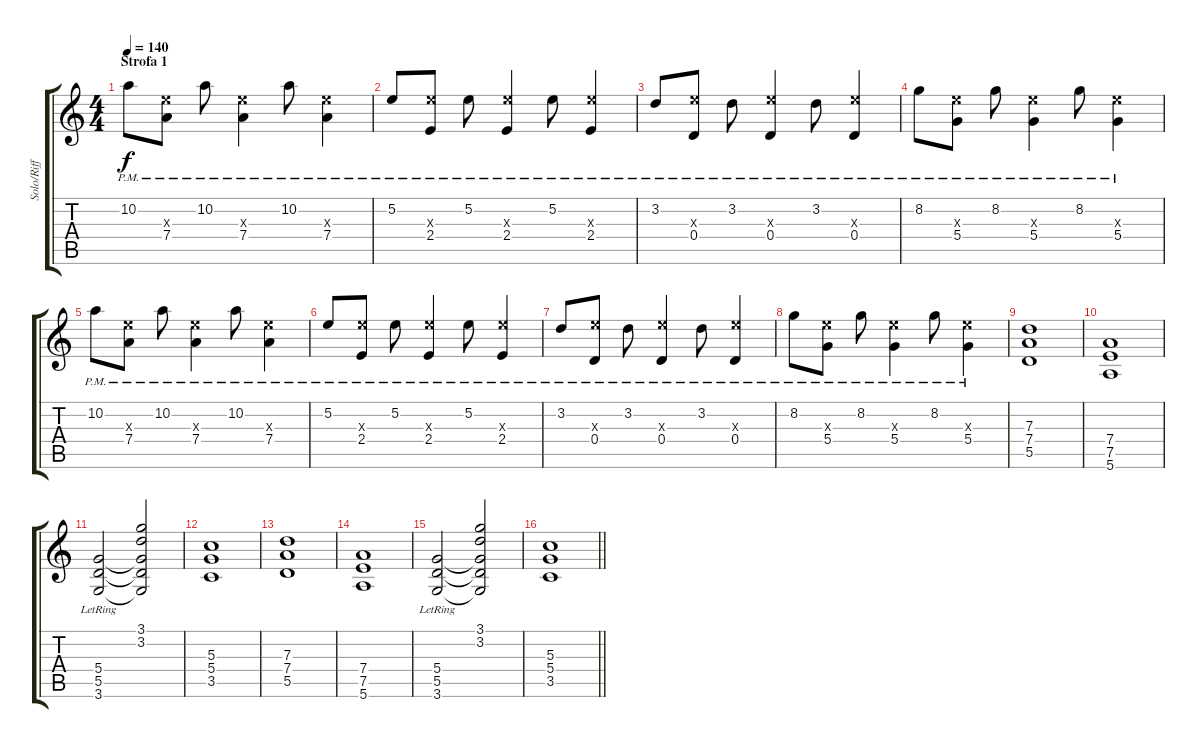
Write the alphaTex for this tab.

\track ("Solo/Riff" "Solo/Riff") {instrument overdrivenguitar}
\staff {score tabs}
\tuning (E4 B3 G3 D3 A2 E2) {hide}
\ts (4 4)
\section ("" "Strofa 1")
\tempo 140
\clef g2
\ks c
10.2{pm}.8{dy f volume 8 instrument overdrivenguitar} (9.3{pm x} 7.4{pm}).8 10.2{pm}.8 (9.3{pm x} 7.4{pm}).4 10.2{pm}.8 (9.3{pm x} 7.4{pm}).4 |
5.2{pm}.8 (9.3{pm x} 2.4{pm}).8 5.2{pm}.8 (9.3{pm x} 2.4{pm}).4 5.2{pm}.8 (9.3{pm x} 2.4{pm}).4 |
3.2{pm}.8 (9.3{pm x} 0.4{pm}).8 3.2{pm}.8 (9.3{pm x} 0.4{pm}).4 3.2{pm}.8 (9.3{pm x} 0.4{pm}).4 |
8.2{pm}.8 (9.3{pm x} 5.4{pm}).8 8.2{pm}.8 (9.3{pm x} 5.4{pm}).4 8.2{pm}.8 (9.3{pm x} 5.4{pm}).4 |
10.2{pm}.8{volume 8 instrument overdrivenguitar} (9.3{pm x} 7.4{pm}).8 10.2{pm}.8 (9.3{pm x} 7.4{pm}).4 10.2{pm}.8 (9.3{pm x} 7.4{pm}).4 |
5.2{pm}.8 (9.3{pm x} 2.4{pm}).8 5.2{pm}.8 (9.3{pm x} 2.4{pm}).4 5.2{pm}.8 (9.3{pm x} 2.4{pm}).4 |
3.2{pm}.8 (9.3{pm x} 0.4{pm}).8 3.2{pm}.8 (9.3{pm x} 0.4{pm}).4 3.2{pm}.8 (9.3{pm x} 0.4{pm}).4 |
8.2{pm}.8 (9.3{pm x} 5.4{pm}).8 8.2{pm}.8 (9.3{pm x} 5.4{pm}).4 8.2{pm}.8 (9.3{pm x} 5.4{pm}).4 |
(7.3 7.4 5.5).1 |
(7.4 7.5 5.6).1 |
(5.4{lr} 5.5{lr} 3.6{lr}).2 (3.1 3.2 5.4{t} 5.5{t} 3.6{t}).2 |
(5.3 5.4 3.5).1 |
(7.3 7.4 5.5).1 |
(7.4 7.5 5.6).1 |
(5.4{lr} 5.5{lr} 3.6{lr}).2 (3.1 3.2 5.4{t} 5.5{t} 3.6{t}).2 |
\barLineRight lightlight
(5.3 5.4 3.5).1
